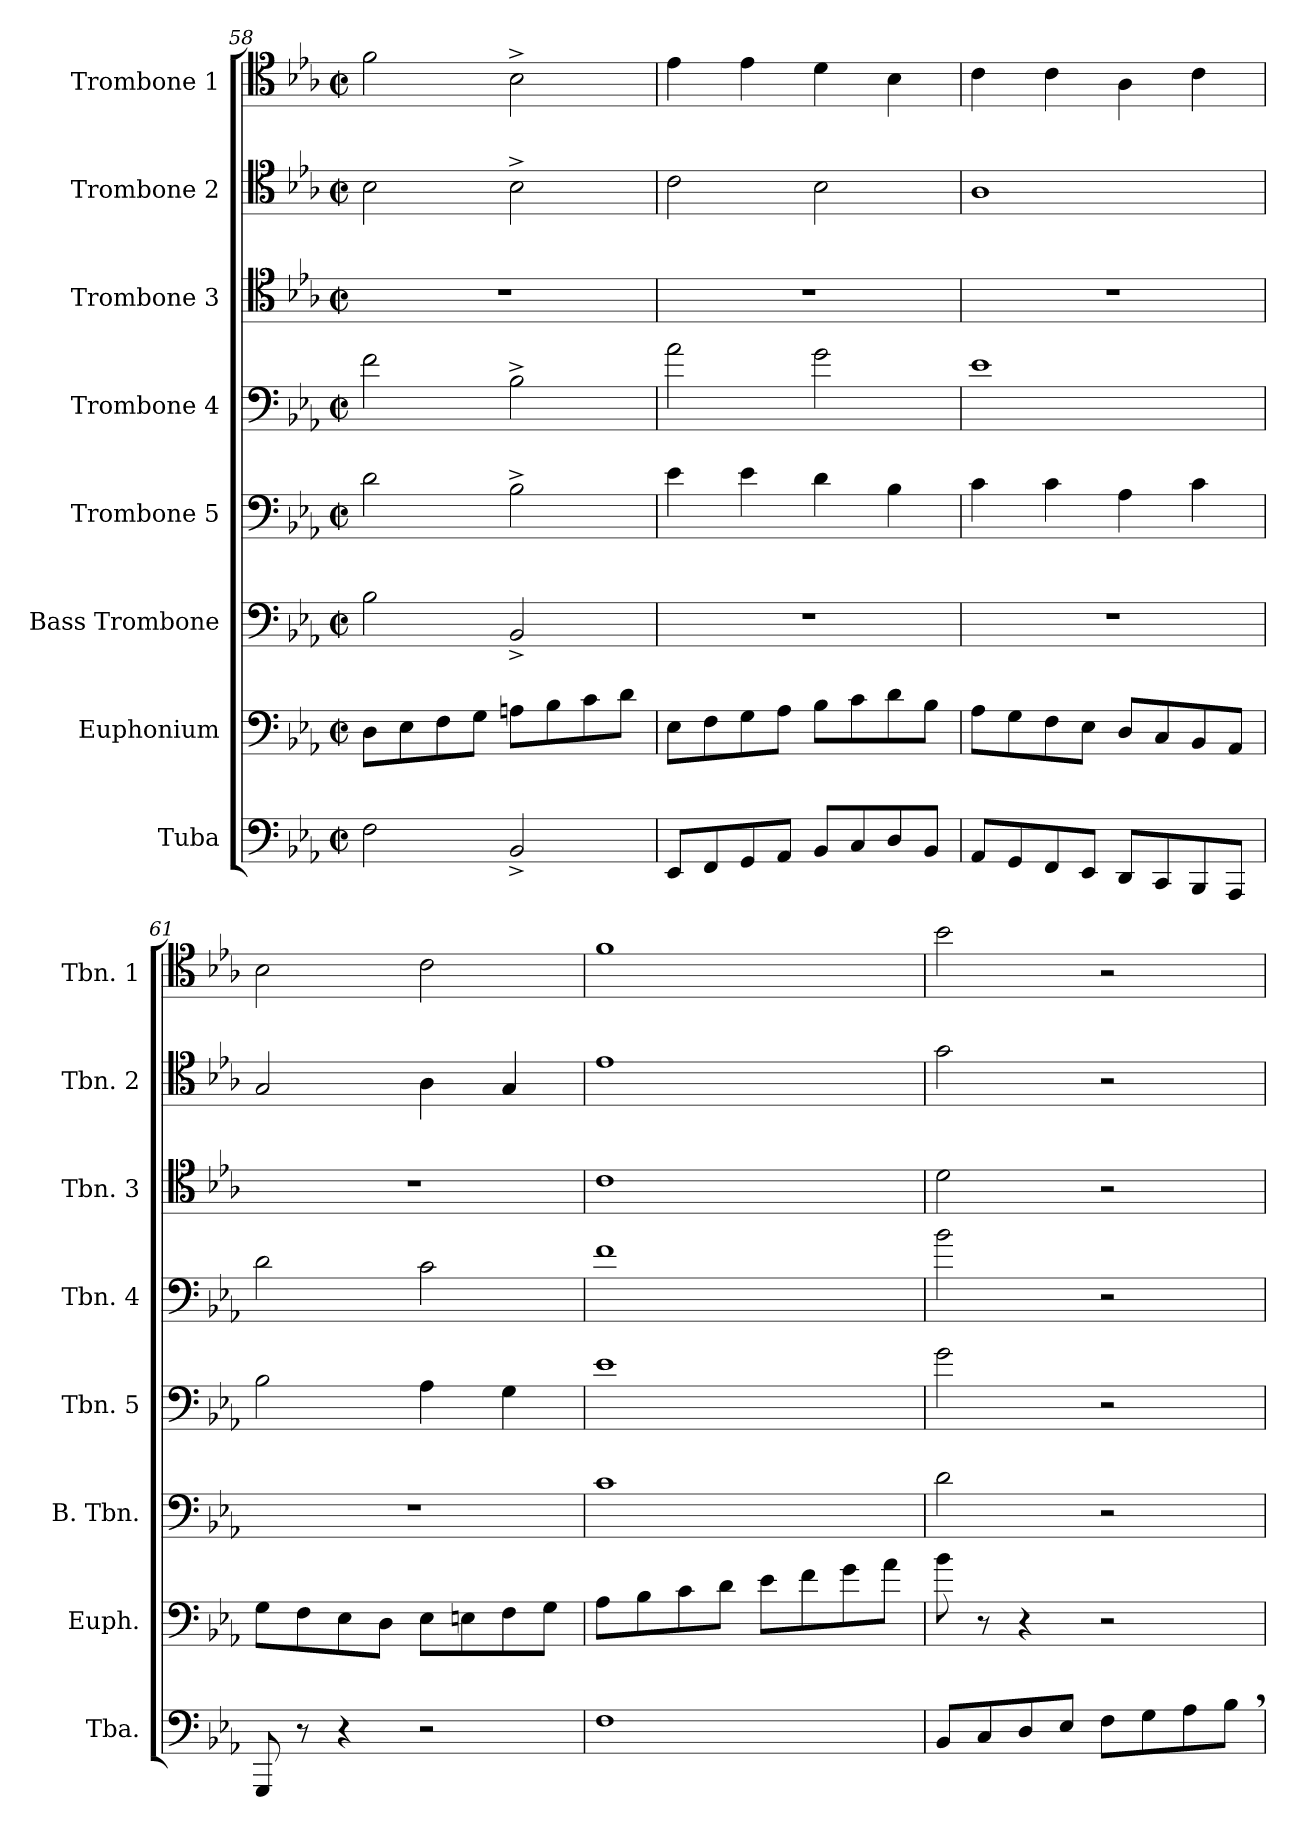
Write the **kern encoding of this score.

**kern	**kern	**kern	**kern	**kern	**kern	**kern	**kern
*part8	*part7	*part6	*part5	*part4	*part3	*part2	*part1
*staff8	*staff7	*staff6	*staff5	*staff4	*staff3	*staff2	*staff1
*I"Tuba	*I"Euphonium	*I"Bass Trombone	*I"Trombone 5	*I"Trombone 4	*I"Trombone 3	*I"Trombone 2	*I"Trombone 1
*I'Tba.	*I'Euph.	*I'B. Tbn.	*I'Tbn. 5	*I'Tbn. 4	*I'Tbn. 3	*I'Tbn. 2	*I'Tbn. 1
!!LO:PB:g=z
*clefF4	*clefF4	*clefF4	*clefF4	*clefF4	*clefC4	*clefC4	*clefC4
*k[b-e-a-]	*k[b-e-a-]	*k[b-e-a-]	*k[b-e-a-]	*k[b-e-a-]	*k[b-e-a-]	*k[b-e-a-]	*k[b-e-a-]
*M2/2	*M2/2	*M2/2	*M2/2	*M2/2	*M2/2	*M2/2	*M2/2
*met(c|)	*met(c|)	*met(c|)	*met(c|)	*met(c|)	*met(c|)	*met(c|)	*met(c|)
=58	=58	=58	=58	=58	=58	=58	=58
2F\	8D\L	2B-\	2d\	2f\	1r	2B-\	2f\
.	8E-\	.	.	.	.	.	.
.	8F\	.	.	.	.	.	.
.	8G\J	.	.	.	.	.	.
2BB-^/	8An\L	2BB-^/	2B-^\	2B-^\	.	2B-^\	2B-^\
.	8B-\	.	.	.	.	.	.
.	8c\	.	.	.	.	.	.
.	8d\J	.	.	.	.	.	.
=59	=59	=59	=59	=59	=59	=59	=59
8EE-/L	8E-\L	1r	4e-\	2a-\	1r	2c\	4e-\
8FF/	8F\	.	.	.	.	.	.
8GG/	8G\	.	4e-\	.	.	.	4e-\
8AA-/J	8A-\J	.	.	.	.	.	.
8BB-/L	8B-\L	.	4d\	2g\	.	2B-\	4d\
8C/	8c\	.	.	.	.	.	.
8D/	8d\	.	4B-\	.	.	.	4B-\
8BB-/J	8B-\J	.	.	.	.	.	.
=60	=60	=60	=60	=60	=60	=60	=60
8AA-/L	8A-\L	1r	4c\	1e-	1r	1A-	4c\
8GG/	8G\	.	.	.	.	.	.
8FF/	8F\	.	4c\	.	.	.	4c\
8EE-/J	8E-\J	.	.	.	.	.	.
8DD/L	8D/L	.	4A-\	.	.	.	4A-\
8CC/	8C/	.	.	.	.	.	.
8BBB-/	8BB-/	.	4c\	.	.	.	4c\
8AAA-/J	8AA-/J	.	.	.	.	.	.
=61	=61	=61	=61	=61	=61	=61	=61
8GGG/	8G\L	1r	2B-\	2d\	1r	2G/	2B-\
8r	8F\	.	.	.	.	.	.
4r	8E-\	.	.	.	.	.	.
.	8D\J	.	.	.	.	.	.
2r	8E-\L	.	4A-\	2c\	.	4A-\	2c\
.	8En\	.	.	.	.	.	.
.	8F\	.	4G\	.	.	4G/	.
.	8G\J	.	.	.	.	.	.
!!LO:PB:g=z
=62	=62	=62	=62	=62	=62	=62	=62
1F	8A-\L	1c	1e-	1f	1c	1e-	1f
.	8B-\	.	.	.	.	.	.
.	8c\	.	.	.	.	.	.
.	8d\J	.	.	.	.	.	.
.	8e-\L	.	.	.	.	.	.
.	8f\	.	.	.	.	.	.
.	8g\	.	.	.	.	.	.
.	8a-\J	.	.	.	.	.	.
=63	=63	=63	=63	=63	=63	=63	=63
8BB-/L	8b-\	2d\	2g\	2b-\	2d\	2g\	2b-\
8C/	8r	.	.	.	.	.	.
8D/	4r	.	.	.	.	.	.
8E-/J	.	.	.	.	.	.	.
8F\L	2r	2r	2r	2r	2r	2r	2r
8G\	.	.	.	.	.	.	.
8A-\	.	.	.	.	.	.	.
8B-,\J	.	.	.	.	.	.	.
=	=	=	=	=	=	=	=
*-	*-	*-	*-	*-	*-	*-	*-
